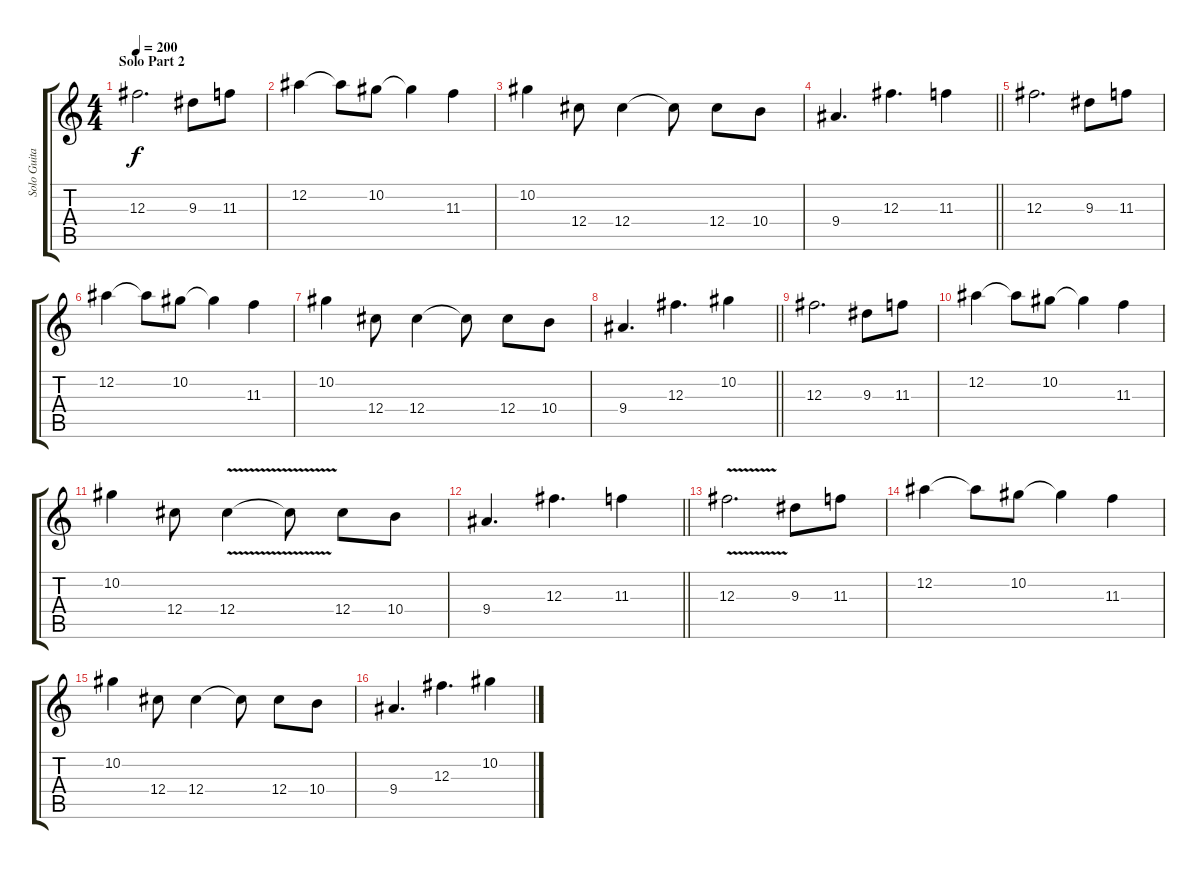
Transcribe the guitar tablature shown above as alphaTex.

\track ("Solo Guitar" "Solo Guita") {instrument distortionguitar}
\staff {score tabs}
\tuning (Eb4 Bb3 Gb3 Db3 Ab2 Db2) {hide}
\ts (4 4)
\section ("" "Solo Part 2")
\tempo 200
\clef g2
\ks c
12.3.2{d dy f} 9.3.8 11.3.8 |
12.2.4 12.2{t}.8 10.2.8 10.2{t}.4 11.3.4 |
10.2.4 12.4.8 12.4.4 12.4{t}.8 12.4.8 10.4.8 |
\barLineRight lightlight
9.4.4{d} 12.3.4{d} 11.3.4 |
12.3.2{d} 9.3.8 11.3.8 |
12.2.4 12.2{t}.8 10.2.8 10.2{t}.4 11.3.4 |
10.2.4 12.4.8 12.4.4 12.4{t}.8 12.4.8 10.4.8 |
\barLineRight lightlight
9.4.4{d} 12.3.4{d} 10.2.4 |
12.3.2{d} 9.3.8 11.3.8 |
12.2.4 12.2{t}.8 10.2.8 10.2{t}.4 11.3.4 |
10.2.4 12.4.8 12.4{v}.4 12.4{t}.8 12.4.8 10.4.8 |
\barLineRight lightlight
9.4.4{d} 12.3.4{d} 11.3.4 |
12.3{v}.2{d} 9.3.8 11.3.8 |
12.2.4 12.2{t}.8 10.2.8 10.2{t}.4 11.3.4 |
10.2.4 12.4.8 12.4.4 12.4{t}.8 12.4.8 10.4.8 |
9.4.4{d} 12.3.4{d} 10.2.4
